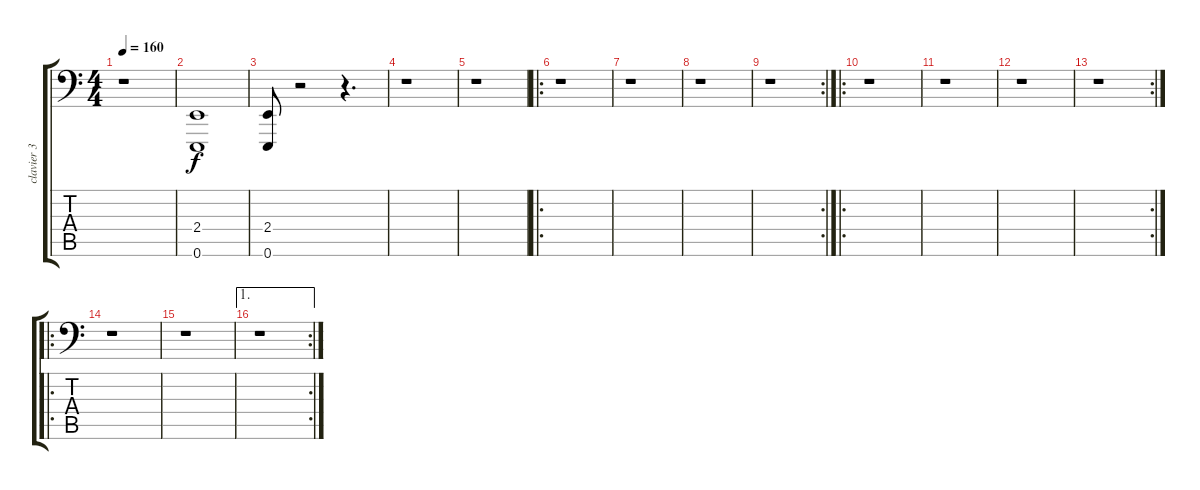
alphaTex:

\track ("clavier 3" "clavier 3") {instrument stringensemble1}
\staff {score tabs}
\tuning (E3 B2 G2 D2 A1 E1) {hide}
\ts (4 4)
\tempo 160
\clef f4
\ks c
r.1{dy f} |
(2.4 0.6).1 |
(2.4 0.6).8 r.2 r.4{d} |
r.1 |
r.1 |
\ro
r.1 |
r.1 |
r.1 |
\rc 2
r.1 |
\ro
r.1 |
r.1 |
r.1 |
\rc 2
r.1 |
\ro
r.1 |
r.1 |
\ae 1
\rc 2
r.1
